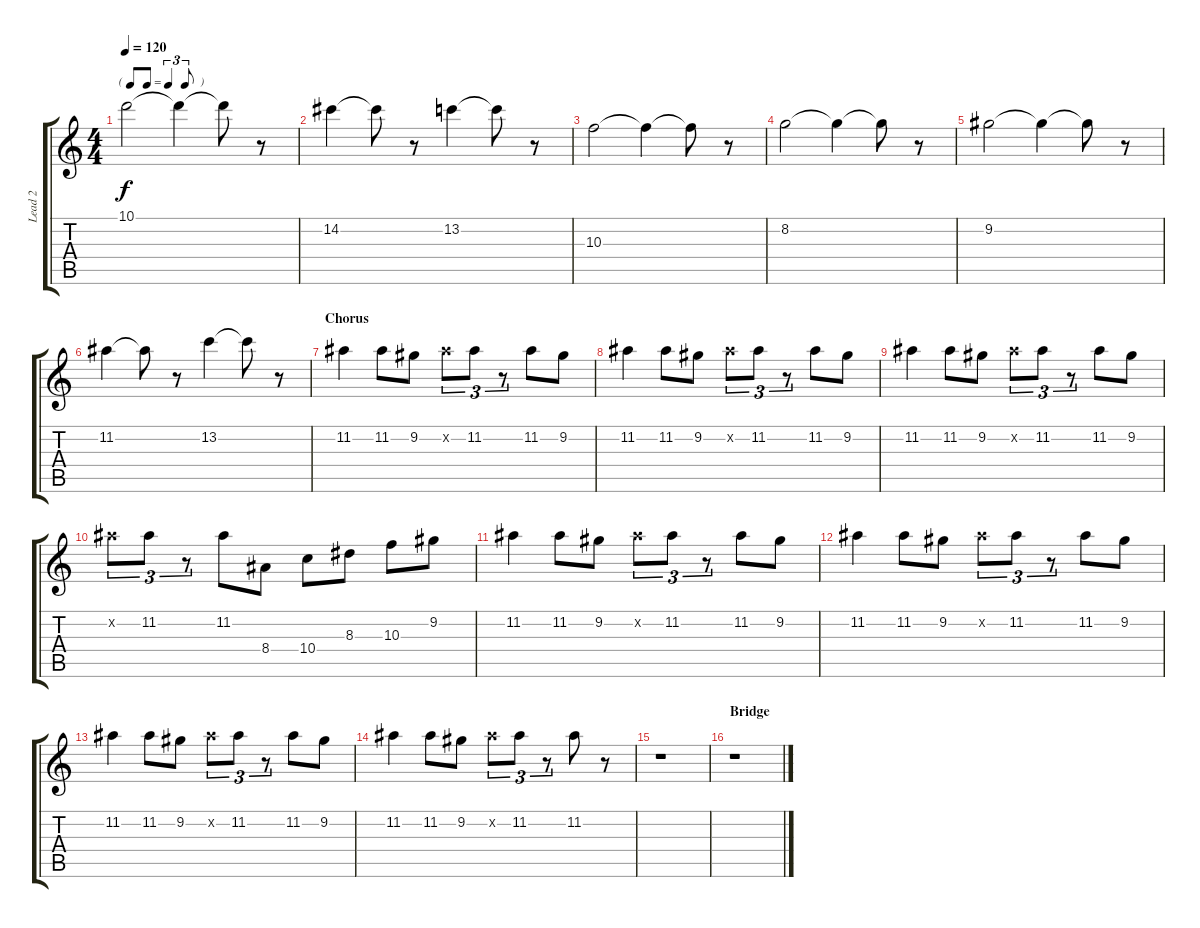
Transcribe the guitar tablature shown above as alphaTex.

\track ("Lead 2" "Lead 2") {instrument distortionguitar}
\staff {score tabs}
\tuning (E4 B3 G3 D3 A2 E2) {hide}
\ts (4 4)
\tf triplet8th
\tempo 120
\clef g2
\ks c
10.1.2{dy f} 10.1{t}.4 10.1{t}.8 r.8 |
14.2.4 14.2{t}.8 r.8 13.2.4 13.2{t}.8 r.8 |
10.3.2 10.3{t}.4 10.3{t}.8 r.8 |
8.2.2 8.2{t}.4 8.2{t}.8 r.8 |
9.2.2 9.2{t}.4 9.2{t}.8 r.8 |
11.2.4 11.2{t}.8 r.8 13.2.4 13.2{t}.8 r.8 |
\section ("" "Chorus")
11.2.4 11.2.8 9.2.8 11.2{x}.8{tu (3 2)} 11.2.8{tu (3 2)} r.8{tu (3 2)} 11.2.8 9.2.8 |
11.2.4 11.2.8 9.2.8 11.2{x}.8{tu (3 2)} 11.2.8{tu (3 2)} r.8{tu (3 2)} 11.2.8 9.2.8 |
11.2.4 11.2.8 9.2.8 11.2{x}.8{tu (3 2)} 11.2.8{tu (3 2)} r.8{tu (3 2)} 11.2.8 9.2.8 |
11.2{x}.8{tu (3 2)} 11.2.8{tu (3 2)} r.8{tu (3 2)} 11.2.8 8.4.8 10.4.8 8.3.8 10.3.8 9.2.8 |
11.2.4 11.2.8 9.2.8 11.2{x}.8{tu (3 2)} 11.2.8{tu (3 2)} r.8{tu (3 2)} 11.2.8 9.2.8 |
11.2.4 11.2.8 9.2.8 11.2{x}.8{tu (3 2)} 11.2.8{tu (3 2)} r.8{tu (3 2)} 11.2.8 9.2.8 |
11.2.4 11.2.8 9.2.8 11.2{x}.8{tu (3 2)} 11.2.8{tu (3 2)} r.8{tu (3 2)} 11.2.8 9.2.8 |
11.2.4 11.2.8 9.2.8 11.2{x}.8{tu (3 2)} 11.2.8{tu (3 2)} r.8{tu (3 2)} 11.2.8 r.8 |
r.1 |
\section ("" "Bridge")
r.1
